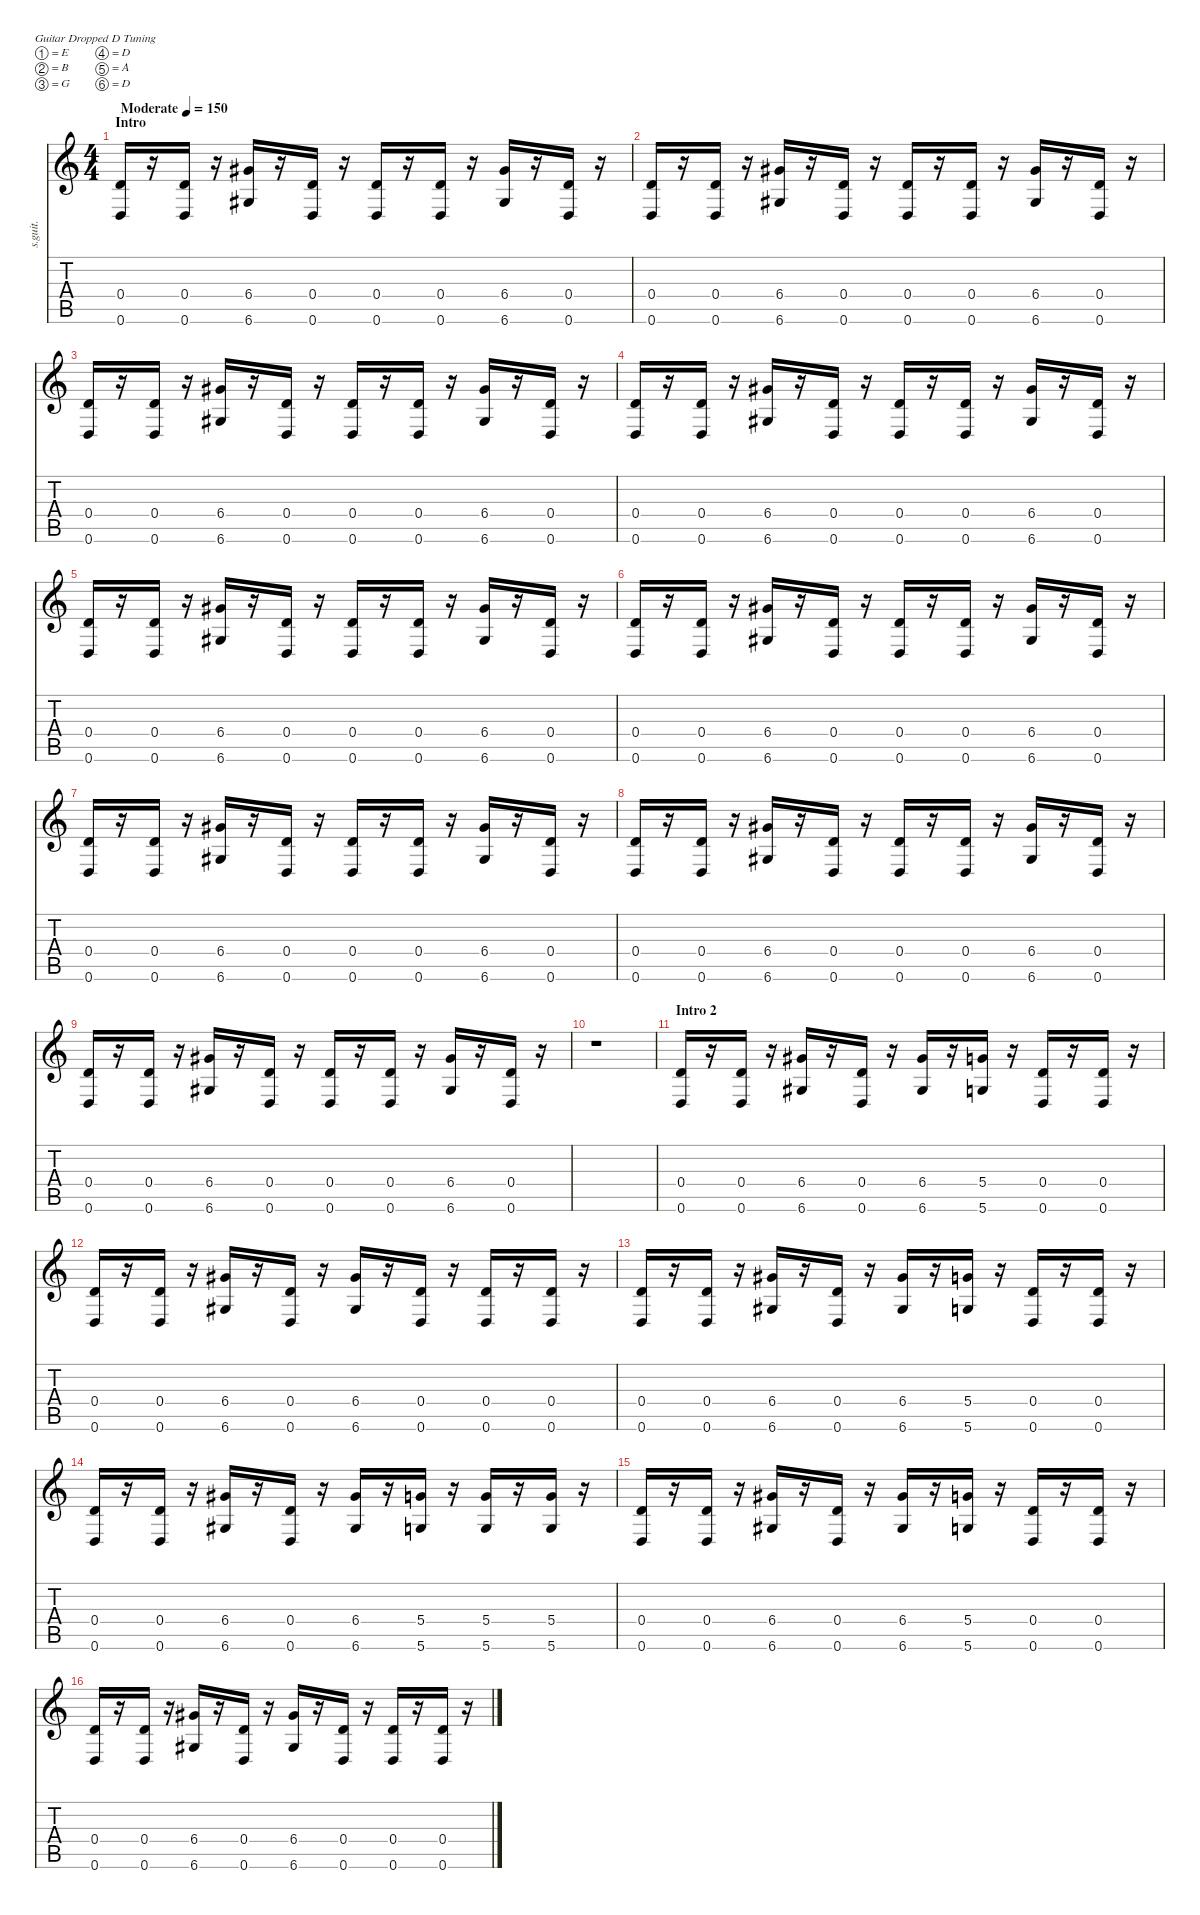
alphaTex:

\defaultSystemsLayout 4
\hideDynamics
\bracketExtendMode nobrackets
\track ("Synth Lead" "s.guit.") {instrument lead2sawtooth}
\staff {score tabs}
\tuning (E4 B3 G3 D3 A2 D2)
\displaytranspose 12
\ts (4 4)
\beaming (8 2 2 2 2)
\section ("" "Intro")
\tempo (150 "Moderate")
\clef g2
\ks c
(0.4 0.6).16{lyrics (0 "") lyrics (1 "") lyrics (2 "") lyrics (3 "") lyrics (4 "") dy f instrument lead2sawtooth} r.16 (0.4 0.6).16{lyrics (0 "") lyrics (1 "") lyrics (2 "") lyrics (3 "") lyrics (4 "")} r.16 (6.4{acc #} 6.6{acc #}).16{lyrics (0 "") lyrics (1 "") lyrics (2 "") lyrics (3 "") lyrics (4 "")} r.16 (0.4 0.6).16{lyrics (0 "") lyrics (1 "") lyrics (2 "") lyrics (3 "") lyrics (4 "")} r.16 (0.4 0.6).16{lyrics (0 "") lyrics (1 "") lyrics (2 "") lyrics (3 "") lyrics (4 "")} r.16 (0.4 0.6).16{lyrics (0 "") lyrics (1 "") lyrics (2 "") lyrics (3 "") lyrics (4 "")} r.16 (6.4{acc #} 6.6{acc #}).16{lyrics (0 "") lyrics (1 "") lyrics (2 "") lyrics (3 "") lyrics (4 "")} r.16 (0.4 0.6).16{lyrics (0 "") lyrics (1 "") lyrics (2 "") lyrics (3 "") lyrics (4 "")} r.16 |
(0.4 0.6).16{lyrics (0 "") lyrics (1 "") lyrics (2 "") lyrics (3 "") lyrics (4 "")} r.16 (0.4 0.6).16{lyrics (0 "") lyrics (1 "") lyrics (2 "") lyrics (3 "") lyrics (4 "")} r.16 (6.4{acc #} 6.6{acc #}).16{lyrics (0 "") lyrics (1 "") lyrics (2 "") lyrics (3 "") lyrics (4 "")} r.16 (0.4 0.6).16{lyrics (0 "") lyrics (1 "") lyrics (2 "") lyrics (3 "") lyrics (4 "")} r.16 (0.4 0.6).16{lyrics (0 "") lyrics (1 "") lyrics (2 "") lyrics (3 "") lyrics (4 "")} r.16 (0.4 0.6).16{lyrics (0 "") lyrics (1 "") lyrics (2 "") lyrics (3 "") lyrics (4 "")} r.16 (6.4{acc #} 6.6{acc #}).16{lyrics (0 "") lyrics (1 "") lyrics (2 "") lyrics (3 "") lyrics (4 "")} r.16 (0.4 0.6).16{lyrics (0 "") lyrics (1 "") lyrics (2 "") lyrics (3 "") lyrics (4 "")} r.16 |
(0.4 0.6).16{lyrics (0 "") lyrics (1 "") lyrics (2 "") lyrics (3 "") lyrics (4 "")} r.16 (0.4 0.6).16{lyrics (0 "") lyrics (1 "") lyrics (2 "") lyrics (3 "") lyrics (4 "")} r.16 (6.4{acc #} 6.6{acc #}).16{lyrics (0 "") lyrics (1 "") lyrics (2 "") lyrics (3 "") lyrics (4 "")} r.16 (0.4 0.6).16{lyrics (0 "") lyrics (1 "") lyrics (2 "") lyrics (3 "") lyrics (4 "")} r.16 (0.4 0.6).16{lyrics (0 "") lyrics (1 "") lyrics (2 "") lyrics (3 "") lyrics (4 "")} r.16 (0.4 0.6).16{lyrics (0 "") lyrics (1 "") lyrics (2 "") lyrics (3 "") lyrics (4 "")} r.16 (6.4{acc #} 6.6{acc #}).16{lyrics (0 "") lyrics (1 "") lyrics (2 "") lyrics (3 "") lyrics (4 "")} r.16 (0.4 0.6).16{lyrics (0 "") lyrics (1 "") lyrics (2 "") lyrics (3 "") lyrics (4 "")} r.16 |
(0.4 0.6).16{lyrics (0 "") lyrics (1 "") lyrics (2 "") lyrics (3 "") lyrics (4 "")} r.16 (0.4 0.6).16{lyrics (0 "") lyrics (1 "") lyrics (2 "") lyrics (3 "") lyrics (4 "")} r.16 (6.4{acc #} 6.6{acc #}).16{lyrics (0 "") lyrics (1 "") lyrics (2 "") lyrics (3 "") lyrics (4 "")} r.16 (0.4 0.6).16{lyrics (0 "") lyrics (1 "") lyrics (2 "") lyrics (3 "") lyrics (4 "")} r.16 (0.4 0.6).16{lyrics (0 "") lyrics (1 "") lyrics (2 "") lyrics (3 "") lyrics (4 "")} r.16 (0.4 0.6).16{lyrics (0 "") lyrics (1 "") lyrics (2 "") lyrics (3 "") lyrics (4 "")} r.16 (6.4{acc #} 6.6{acc #}).16{lyrics (0 "") lyrics (1 "") lyrics (2 "") lyrics (3 "") lyrics (4 "")} r.16 (0.4 0.6).16{lyrics (0 "") lyrics (1 "") lyrics (2 "") lyrics (3 "") lyrics (4 "")} r.16 |
(0.4 0.6).16{lyrics (0 "") lyrics (1 "") lyrics (2 "") lyrics (3 "") lyrics (4 "")} r.16 (0.4 0.6).16{lyrics (0 "") lyrics (1 "") lyrics (2 "") lyrics (3 "") lyrics (4 "")} r.16 (6.4{acc #} 6.6{acc #}).16{lyrics (0 "") lyrics (1 "") lyrics (2 "") lyrics (3 "") lyrics (4 "")} r.16 (0.4 0.6).16{lyrics (0 "") lyrics (1 "") lyrics (2 "") lyrics (3 "") lyrics (4 "")} r.16 (0.4 0.6).16{lyrics (0 "") lyrics (1 "") lyrics (2 "") lyrics (3 "") lyrics (4 "")} r.16 (0.4 0.6).16{lyrics (0 "") lyrics (1 "") lyrics (2 "") lyrics (3 "") lyrics (4 "")} r.16 (6.4{acc #} 6.6{acc #}).16{lyrics (0 "") lyrics (1 "") lyrics (2 "") lyrics (3 "") lyrics (4 "")} r.16 (0.4 0.6).16{lyrics (0 "") lyrics (1 "") lyrics (2 "") lyrics (3 "") lyrics (4 "")} r.16 |
(0.4 0.6).16{lyrics (0 "") lyrics (1 "") lyrics (2 "") lyrics (3 "") lyrics (4 "")} r.16 (0.4 0.6).16{lyrics (0 "") lyrics (1 "") lyrics (2 "") lyrics (3 "") lyrics (4 "")} r.16 (6.4{acc #} 6.6{acc #}).16{lyrics (0 "") lyrics (1 "") lyrics (2 "") lyrics (3 "") lyrics (4 "")} r.16 (0.4 0.6).16{lyrics (0 "") lyrics (1 "") lyrics (2 "") lyrics (3 "") lyrics (4 "")} r.16 (0.4 0.6).16{lyrics (0 "") lyrics (1 "") lyrics (2 "") lyrics (3 "") lyrics (4 "")} r.16 (0.4 0.6).16{lyrics (0 "") lyrics (1 "") lyrics (2 "") lyrics (3 "") lyrics (4 "")} r.16 (6.4{acc #} 6.6{acc #}).16{lyrics (0 "") lyrics (1 "") lyrics (2 "") lyrics (3 "") lyrics (4 "")} r.16 (0.4 0.6).16{lyrics (0 "") lyrics (1 "") lyrics (2 "") lyrics (3 "") lyrics (4 "")} r.16 |
(0.4 0.6).16{lyrics (0 "") lyrics (1 "") lyrics (2 "") lyrics (3 "") lyrics (4 "")} r.16 (0.4 0.6).16{lyrics (0 "") lyrics (1 "") lyrics (2 "") lyrics (3 "") lyrics (4 "")} r.16 (6.4{acc #} 6.6{acc #}).16{lyrics (0 "") lyrics (1 "") lyrics (2 "") lyrics (3 "") lyrics (4 "")} r.16 (0.4 0.6).16{lyrics (0 "") lyrics (1 "") lyrics (2 "") lyrics (3 "") lyrics (4 "")} r.16 (0.4 0.6).16{lyrics (0 "") lyrics (1 "") lyrics (2 "") lyrics (3 "") lyrics (4 "")} r.16 (0.4 0.6).16{lyrics (0 "") lyrics (1 "") lyrics (2 "") lyrics (3 "") lyrics (4 "")} r.16 (6.4{acc #} 6.6{acc #}).16{lyrics (0 "") lyrics (1 "") lyrics (2 "") lyrics (3 "") lyrics (4 "")} r.16 (0.4 0.6).16{lyrics (0 "") lyrics (1 "") lyrics (2 "") lyrics (3 "") lyrics (4 "")} r.16 |
(0.4 0.6).16{lyrics (0 "") lyrics (1 "") lyrics (2 "") lyrics (3 "") lyrics (4 "")} r.16 (0.4 0.6).16{lyrics (0 "") lyrics (1 "") lyrics (2 "") lyrics (3 "") lyrics (4 "")} r.16 (6.4{acc #} 6.6{acc #}).16{lyrics (0 "") lyrics (1 "") lyrics (2 "") lyrics (3 "") lyrics (4 "")} r.16 (0.4 0.6).16{lyrics (0 "") lyrics (1 "") lyrics (2 "") lyrics (3 "") lyrics (4 "")} r.16 (0.4 0.6).16{lyrics (0 "") lyrics (1 "") lyrics (2 "") lyrics (3 "") lyrics (4 "")} r.16 (0.4 0.6).16{lyrics (0 "") lyrics (1 "") lyrics (2 "") lyrics (3 "") lyrics (4 "")} r.16 (6.4{acc #} 6.6{acc #}).16{lyrics (0 "") lyrics (1 "") lyrics (2 "") lyrics (3 "") lyrics (4 "")} r.16 (0.4 0.6).16{lyrics (0 "") lyrics (1 "") lyrics (2 "") lyrics (3 "") lyrics (4 "")} r.16 |
(0.4 0.6).16{lyrics (0 "") lyrics (1 "") lyrics (2 "") lyrics (3 "") lyrics (4 "")} r.16 (0.4 0.6).16{lyrics (0 "") lyrics (1 "") lyrics (2 "") lyrics (3 "") lyrics (4 "")} r.16 (6.4{acc #} 6.6{acc #}).16{lyrics (0 "") lyrics (1 "") lyrics (2 "") lyrics (3 "") lyrics (4 "")} r.16 (0.4 0.6).16{lyrics (0 "") lyrics (1 "") lyrics (2 "") lyrics (3 "") lyrics (4 "")} r.16 (0.4 0.6).16{lyrics (0 "") lyrics (1 "") lyrics (2 "") lyrics (3 "") lyrics (4 "")} r.16 (0.4 0.6).16{lyrics (0 "") lyrics (1 "") lyrics (2 "") lyrics (3 "") lyrics (4 "")} r.16 (6.4{acc #} 6.6{acc #}).16{lyrics (0 "") lyrics (1 "") lyrics (2 "") lyrics (3 "") lyrics (4 "")} r.16 (0.4 0.6).16{lyrics (0 "") lyrics (1 "") lyrics (2 "") lyrics (3 "") lyrics (4 "")} r.16 |
r.1 |
\section ("" "Intro 2")
(0.4 0.6).16{lyrics (0 "") lyrics (1 "") lyrics (2 "") lyrics (3 "") lyrics (4 "")} r.16 (0.4 0.6).16{lyrics (0 "") lyrics (1 "") lyrics (2 "") lyrics (3 "") lyrics (4 "")} r.16 (6.4{acc #} 6.6{acc #}).16{lyrics (0 "") lyrics (1 "") lyrics (2 "") lyrics (3 "") lyrics (4 "")} r.16 (0.4 0.6).16{lyrics (0 "") lyrics (1 "") lyrics (2 "") lyrics (3 "") lyrics (4 "")} r.16 (6.4{acc #} 6.6{acc #}).16{lyrics (0 "") lyrics (1 "") lyrics (2 "") lyrics (3 "") lyrics (4 "")} r.16 (5.4 5.6).16{lyrics (0 "") lyrics (1 "") lyrics (2 "") lyrics (3 "") lyrics (4 "")} r.16 (0.4 0.6).16{lyrics (0 "") lyrics (1 "") lyrics (2 "") lyrics (3 "") lyrics (4 "")} r.16 (0.4 0.6).16{lyrics (0 "") lyrics (1 "") lyrics (2 "") lyrics (3 "") lyrics (4 "")} r.16 |
(0.4 0.6).16{lyrics (0 "") lyrics (1 "") lyrics (2 "") lyrics (3 "") lyrics (4 "")} r.16 (0.4 0.6).16{lyrics (0 "") lyrics (1 "") lyrics (2 "") lyrics (3 "") lyrics (4 "")} r.16 (6.4{acc #} 6.6{acc #}).16{lyrics (0 "") lyrics (1 "") lyrics (2 "") lyrics (3 "") lyrics (4 "")} r.16 (0.4 0.6).16{lyrics (0 "") lyrics (1 "") lyrics (2 "") lyrics (3 "") lyrics (4 "")} r.16 (6.4{acc #} 6.6{acc #}).16{lyrics (0 "") lyrics (1 "") lyrics (2 "") lyrics (3 "") lyrics (4 "")} r.16 (0.4 0.6).16{lyrics (0 "") lyrics (1 "") lyrics (2 "") lyrics (3 "") lyrics (4 "")} r.16 (0.4 0.6).16{lyrics (0 "") lyrics (1 "") lyrics (2 "") lyrics (3 "") lyrics (4 "")} r.16 (0.4 0.6).16{lyrics (0 "") lyrics (1 "") lyrics (2 "") lyrics (3 "") lyrics (4 "")} r.16 |
(0.4 0.6).16{lyrics (0 "") lyrics (1 "") lyrics (2 "") lyrics (3 "") lyrics (4 "")} r.16 (0.4 0.6).16{lyrics (0 "") lyrics (1 "") lyrics (2 "") lyrics (3 "") lyrics (4 "")} r.16 (6.4{acc #} 6.6{acc #}).16{lyrics (0 "") lyrics (1 "") lyrics (2 "") lyrics (3 "") lyrics (4 "")} r.16 (0.4 0.6).16{lyrics (0 "") lyrics (1 "") lyrics (2 "") lyrics (3 "") lyrics (4 "")} r.16 (6.4{acc #} 6.6{acc #}).16{lyrics (0 "") lyrics (1 "") lyrics (2 "") lyrics (3 "") lyrics (4 "")} r.16 (5.4 5.6).16{lyrics (0 "") lyrics (1 "") lyrics (2 "") lyrics (3 "") lyrics (4 "")} r.16 (0.4 0.6).16{lyrics (0 "") lyrics (1 "") lyrics (2 "") lyrics (3 "") lyrics (4 "")} r.16 (0.4 0.6).16{lyrics (0 "") lyrics (1 "") lyrics (2 "") lyrics (3 "") lyrics (4 "")} r.16 |
(0.4 0.6).16{lyrics (0 "") lyrics (1 "") lyrics (2 "") lyrics (3 "") lyrics (4 "")} r.16 (0.4 0.6).16{lyrics (0 "") lyrics (1 "") lyrics (2 "") lyrics (3 "") lyrics (4 "")} r.16 (6.4{acc #} 6.6{acc #}).16{lyrics (0 "") lyrics (1 "") lyrics (2 "") lyrics (3 "") lyrics (4 "")} r.16 (0.4 0.6).16{lyrics (0 "") lyrics (1 "") lyrics (2 "") lyrics (3 "") lyrics (4 "")} r.16 (6.4{acc #} 6.6{acc #}).16{lyrics (0 "") lyrics (1 "") lyrics (2 "") lyrics (3 "") lyrics (4 "")} r.16 (5.4 5.6).16{lyrics (0 "") lyrics (1 "") lyrics (2 "") lyrics (3 "") lyrics (4 "")} r.16 (5.4 5.6).16{lyrics (0 "") lyrics (1 "") lyrics (2 "") lyrics (3 "") lyrics (4 "")} r.16 (5.4 5.6).16{lyrics (0 "") lyrics (1 "") lyrics (2 "") lyrics (3 "") lyrics (4 "")} r.16 |
(0.4 0.6).16{lyrics (0 "") lyrics (1 "") lyrics (2 "") lyrics (3 "") lyrics (4 "")} r.16 (0.4 0.6).16{lyrics (0 "") lyrics (1 "") lyrics (2 "") lyrics (3 "") lyrics (4 "")} r.16 (6.4{acc #} 6.6{acc #}).16{lyrics (0 "") lyrics (1 "") lyrics (2 "") lyrics (3 "") lyrics (4 "")} r.16 (0.4 0.6).16{lyrics (0 "") lyrics (1 "") lyrics (2 "") lyrics (3 "") lyrics (4 "")} r.16 (6.4{acc #} 6.6{acc #}).16{lyrics (0 "") lyrics (1 "") lyrics (2 "") lyrics (3 "") lyrics (4 "")} r.16 (5.4 5.6).16{lyrics (0 "") lyrics (1 "") lyrics (2 "") lyrics (3 "") lyrics (4 "")} r.16 (0.4 0.6).16{lyrics (0 "") lyrics (1 "") lyrics (2 "") lyrics (3 "") lyrics (4 "")} r.16 (0.4 0.6).16{lyrics (0 "") lyrics (1 "") lyrics (2 "") lyrics (3 "") lyrics (4 "")} r.16 |
(0.4 0.6).16{lyrics (0 "") lyrics (1 "") lyrics (2 "") lyrics (3 "") lyrics (4 "")} r.16 (0.4 0.6).16{lyrics (0 "") lyrics (1 "") lyrics (2 "") lyrics (3 "") lyrics (4 "")} r.16 (6.4{acc #} 6.6{acc #}).16{lyrics (0 "") lyrics (1 "") lyrics (2 "") lyrics (3 "") lyrics (4 "")} r.16 (0.4 0.6).16{lyrics (0 "") lyrics (1 "") lyrics (2 "") lyrics (3 "") lyrics (4 "")} r.16 (6.4{acc #} 6.6{acc #}).16{lyrics (0 "") lyrics (1 "") lyrics (2 "") lyrics (3 "") lyrics (4 "")} r.16 (0.4 0.6).16{lyrics (0 "") lyrics (1 "") lyrics (2 "") lyrics (3 "") lyrics (4 "")} r.16 (0.4 0.6).16{lyrics (0 "") lyrics (1 "") lyrics (2 "") lyrics (3 "") lyrics (4 "")} r.16 (0.4 0.6).16{lyrics (0 "") lyrics (1 "") lyrics (2 "") lyrics (3 "") lyrics (4 "")} r.16
